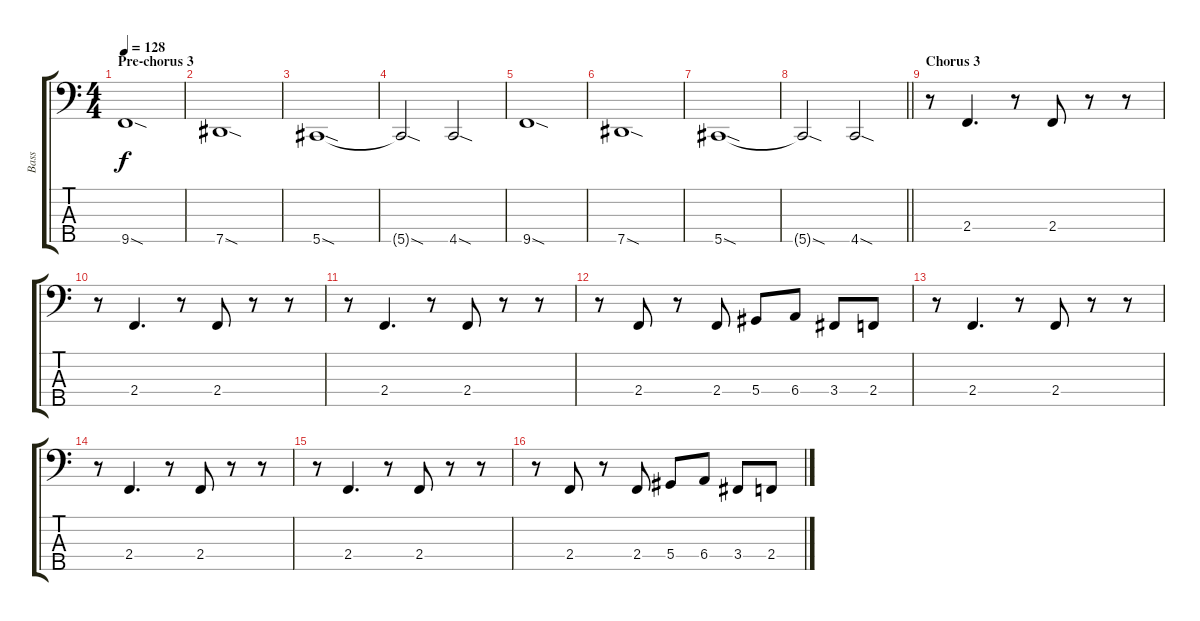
\track ("Bass" "Bass") {instrument electricbassfinger}
\staff {score tabs}
\tuning (Gb2 Db2 Ab1 Eb1 Ab0) {hide}
\ts (4 4)
\section ("" "Pre-chorus 3")
\tempo 128
\clef f4
\ks c
9.5{sod}.1{dy f} |
7.5{sod}.1 |
5.5{sod}.1 |
5.5{sod t}.2 4.5{sod}.2 |
9.5{sod}.1 |
7.5{sod}.1 |
5.5{sod}.1 |
\barLineRight lightlight
5.5{sod t}.2 4.5{sod}.2 |
\section ("" "Chorus 3")
r.8 2.4.4{d} r.8 2.4.8 r.8 r.8 |
r.8 2.4.4{d} r.8 2.4.8 r.8 r.8 |
r.8 2.4.4{d} r.8 2.4.8 r.8 r.8 |
r.8 2.4.8 r.8 2.4.8 5.4.8 6.4.8 3.4.8 2.4.8 |
r.8 2.4.4{d} r.8 2.4.8 r.8 r.8 |
r.8 2.4.4{d} r.8 2.4.8 r.8 r.8 |
r.8 2.4.4{d} r.8 2.4.8 r.8 r.8 |
r.8 2.4.8 r.8 2.4.8 5.4.8 6.4.8 3.4.8 2.4.8
